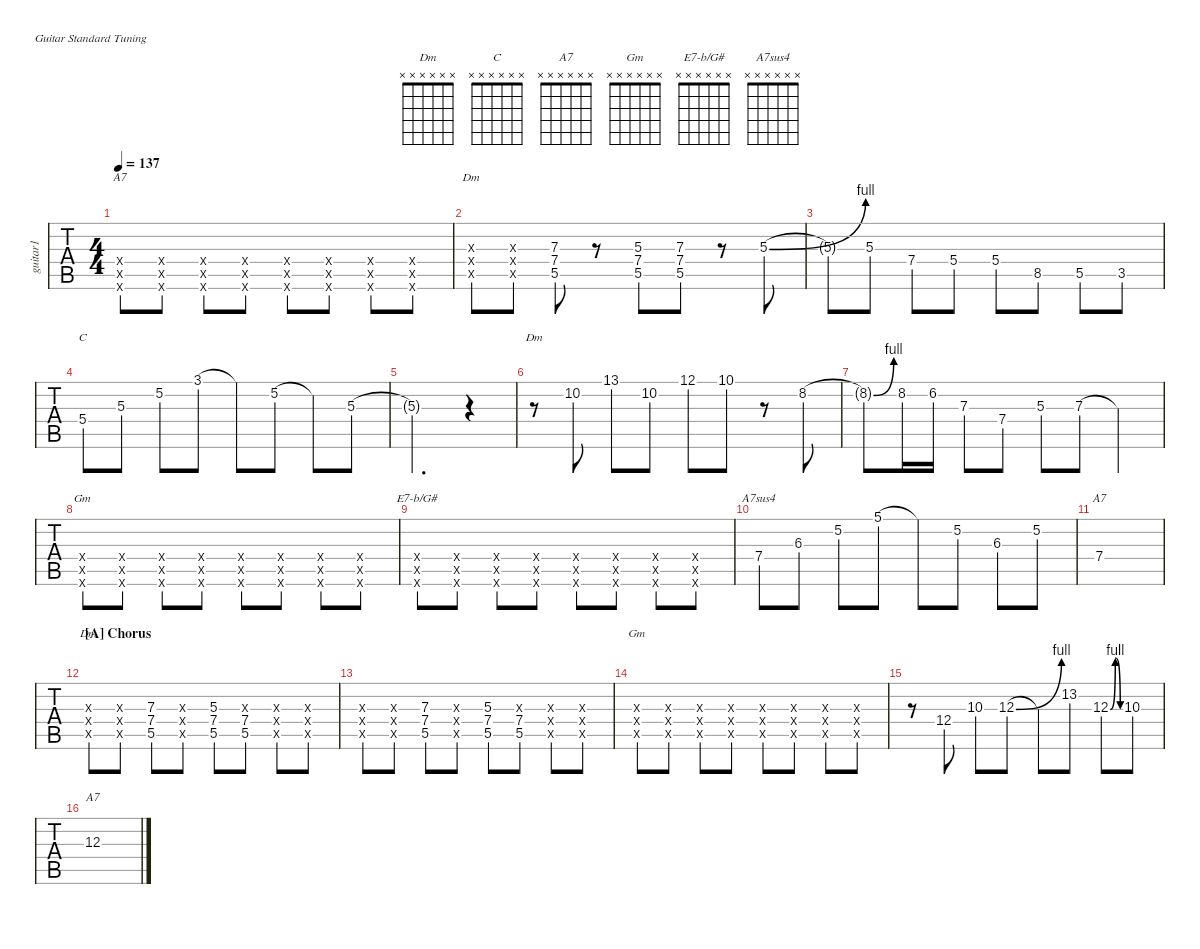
\defaultSystemsLayout 4
\hideDynamics
\bracketExtendMode nobrackets
\track ("Guitar1" "guitar1") {defaultSystemsLayout 4 instrument overdrivenguitar}
\staff {tabs}
\tuning (E4 B3 G3 D3 A2 E2)
\chord ("Dm" x x x x x x)
\chord ("C" x x x x x x)
\chord ("A7" x x x x x x)
\chord ("Gm" x x x x x x)
\chord ("E7-b/G#" x x x x x x)
\chord ("A7sus4" x x x x x x)
\ts (4 4)
\tempo 137
\clef g2
\ks f
(7.5{x acc forcenatural} 7.4{x acc forcenatural} 5.6{x acc forcenatural}).8{ch "A7" dy mf} (7.5{x acc forcenatural} 7.4{x acc forcenatural} 5.6{x acc forcenatural}).8 (7.5{x acc forcenatural} 7.4{x acc forcenatural} 5.6{x acc forcenatural}).8 (7.5{x acc forcenatural} 7.4{x acc forcenatural} 5.6{x acc forcenatural}).8 (7.5{x acc forcenatural} 7.4{x acc forcenatural} 5.6{x acc forcenatural}).8 (7.5{x acc forcenatural} 7.4{x acc forcenatural} 5.6{x acc forcenatural}).8 (7.5{x acc forcenatural} 7.4{x acc forcenatural} 5.6{x acc forcenatural}).8 (7.5{x acc forcenatural} 7.4{x acc forcenatural} 5.6{x acc forcenatural}).8 |
(5.5{x acc forcenatural} 7.4{x acc forcenatural} 7.3{x acc forcenatural}).8{ch "Dm"} (5.5{x acc forcenatural} 7.4{x acc forcenatural} 7.3{x acc forcenatural}).8 (5.5{acc forcenatural} 7.4{acc forcenatural} 7.3{acc forcenatural}).8 r.8 (5.5{acc forcenatural} 7.4{acc forcenatural} 5.3{acc forcenatural}).8 (5.5{acc forcenatural} 7.4{acc forcenatural} 7.3{acc forcenatural}).8 r.8 5.3{be (bend 0 0 15 4) acc forcenatural}.8 |
5.3{t}.8 5.3{acc forcenatural}.8 7.4{acc forcenatural}.8 5.4{acc forcenatural}.8 5.4{acc forcenatural}.8 8.5{acc forcenatural}.8 5.5{acc forcenatural}.8 3.5{acc forcenatural}.8 |
5.4{acc forcenatural}.8{ch "C"} 5.3{acc forcenatural}.8 5.2{acc forcenatural}.8 3.1{acc forcenatural}.8 3.1{t acc forcenatural}.8 5.2{acc forcenatural}.8 5.2{t acc forcenatural}.8 5.3{acc forcenatural}.8 |
5.3{t acc forcenatural}.2{d} r.4 |
r.8{ch "Dm"} 10.2{acc forcenatural}.8 13.1{acc forcenatural}.8 10.2{acc forcenatural}.8 12.1{acc forcenatural}.8 10.1{acc forcenatural}.8 r.8 8.2{acc forcenatural}.8 |
8.2{be (bend 0 0 15 4) t acc forcenatural}.8 8.2{acc forcenatural}.16 6.2{acc forcenatural}.16 7.3{acc forcenatural}.8 7.4{acc forcenatural}.8 5.3{acc forcenatural}.8 7.3{acc forcenatural}.8 7.3{t acc forcenatural}.4 |
(3.6{x acc forcenatural} 5.5{x acc forcenatural} 5.4{x acc forcenatural}).8{ch "Gm"} (3.6{x acc forcenatural} 5.5{x acc forcenatural} 5.4{x acc forcenatural}).8 (3.6{x acc forcenatural} 5.5{x acc forcenatural} 5.4{x acc forcenatural}).8 (3.6{x acc forcenatural} 5.5{x acc forcenatural} 5.4{x acc forcenatural}).8 (3.6{x acc forcenatural} 5.5{x acc forcenatural} 5.4{x acc forcenatural}).8 (3.6{x acc forcenatural} 5.5{x acc forcenatural} 5.4{x acc forcenatural}).8 (3.6{x acc forcenatural} 5.5{x acc forcenatural} 5.4{x acc forcenatural}).8 (3.6{x acc forcenatural} 5.5{x acc forcenatural} 5.4{x acc forcenatural}).8 |
(4.6{x acc b} 7.5{x acc forcenatural} 6.4{x acc b}).8{ch "E7-b/G#"} (4.6{x acc b} 7.5{x acc forcenatural} 6.4{x acc b}).8 (4.6{x acc b} 7.5{x acc forcenatural} 6.4{x acc b}).8 (4.6{x acc b} 7.5{x acc forcenatural} 6.4{x acc b}).8 (4.6{x acc b} 7.5{x acc forcenatural} 6.4{x acc b}).8 (4.6{x acc b} 7.5{x acc forcenatural} 6.4{x acc b}).8 (4.6{x acc b} 7.5{x acc forcenatural} 6.4{x acc b}).8 (4.6{x acc b} 7.5{x acc forcenatural} 6.4{x acc b}).8 |
7.4{acc forcenatural}.8{ch "A7sus4"} 6.3{acc b}.8 5.2{acc forcenatural}.8 5.1{acc forcenatural}.8 5.1{t acc forcenatural}.8 5.2{acc forcenatural}.8 6.3{acc b}.8 5.2{acc forcenatural}.8 |
7.4{acc forcenatural}.1{ch "A7"} |
\section ("A" "Chorus")
(5.5{x acc forcenatural} 7.4{x acc forcenatural} 7.3{x acc forcenatural}).8{ch "Dm"} (5.5{x acc forcenatural} 7.4{x acc forcenatural} 7.3{x acc forcenatural}).8 (5.5{acc forcenatural} 7.4{acc forcenatural} 7.3{acc forcenatural}).8 (5.5{x acc forcenatural} 7.4{x acc forcenatural} 7.3{x acc forcenatural}).8 (7.4{acc forcenatural} 5.3{acc forcenatural} 5.5{acc forcenatural}).8 (7.4{acc forcenatural} 5.5{acc forcenatural} 7.3{x acc forcenatural}).8 (5.5{x acc forcenatural} 7.4{x acc forcenatural} 7.3{x acc forcenatural}).8 (5.5{x acc forcenatural} 7.4{x acc forcenatural} 7.3{x acc forcenatural}).8 |
(5.5{x acc forcenatural} 7.4{x acc forcenatural} 7.3{x acc forcenatural}).8 (5.5{x acc forcenatural} 7.4{x acc forcenatural} 7.3{x acc forcenatural}).8 (5.5{acc forcenatural} 7.4{acc forcenatural} 7.3{acc forcenatural}).8 (5.5{x acc forcenatural} 7.4{x acc forcenatural} 7.3{x acc forcenatural}).8 (7.4{acc forcenatural} 5.3{acc forcenatural} 5.5{acc forcenatural}).8 (7.4{acc forcenatural} 5.5{acc forcenatural} 7.3{x acc forcenatural}).8 (5.5{x acc forcenatural} 7.4{x acc forcenatural} 7.3{x acc forcenatural}).8 (5.5{x acc forcenatural} 7.4{x acc forcenatural} 7.3{x acc forcenatural}).8 |
(10.5{x acc forcenatural} 12.4{x acc forcenatural} 12.3{x acc forcenatural}).8{ch "Gm"} (10.5{x acc forcenatural} 12.4{x acc forcenatural} 12.3{x acc forcenatural}).8 (10.5{x acc forcenatural} 12.4{x acc forcenatural} 12.3{x acc forcenatural}).8 (10.5{x acc forcenatural} 12.4{x acc forcenatural} 12.3{x acc forcenatural}).8 (10.5{x acc forcenatural} 12.4{x acc forcenatural} 12.3{x acc forcenatural}).8 (10.5{x acc forcenatural} 12.4{x acc forcenatural} 12.3{x acc forcenatural}).8 (10.5{x acc forcenatural} 12.4{x acc forcenatural} 12.3{x acc forcenatural}).8 (10.5{x acc forcenatural} 12.4{x acc forcenatural} 12.3{x acc forcenatural}).8 |
r.8 12.4{acc forcenatural}.8 10.3{acc forcenatural}.8 12.3{be (bend 0 0 15 4) acc forcenatural}.8 12.3{t}.8 13.2{acc forcenatural}.8 12.3{be (bendrelease 0 0 10.2 4 20.4 4 30 0) acc forcenatural}.8 10.3{acc forcenatural}.8 |
12.3{acc forcenatural}.1{ch "A7"}
